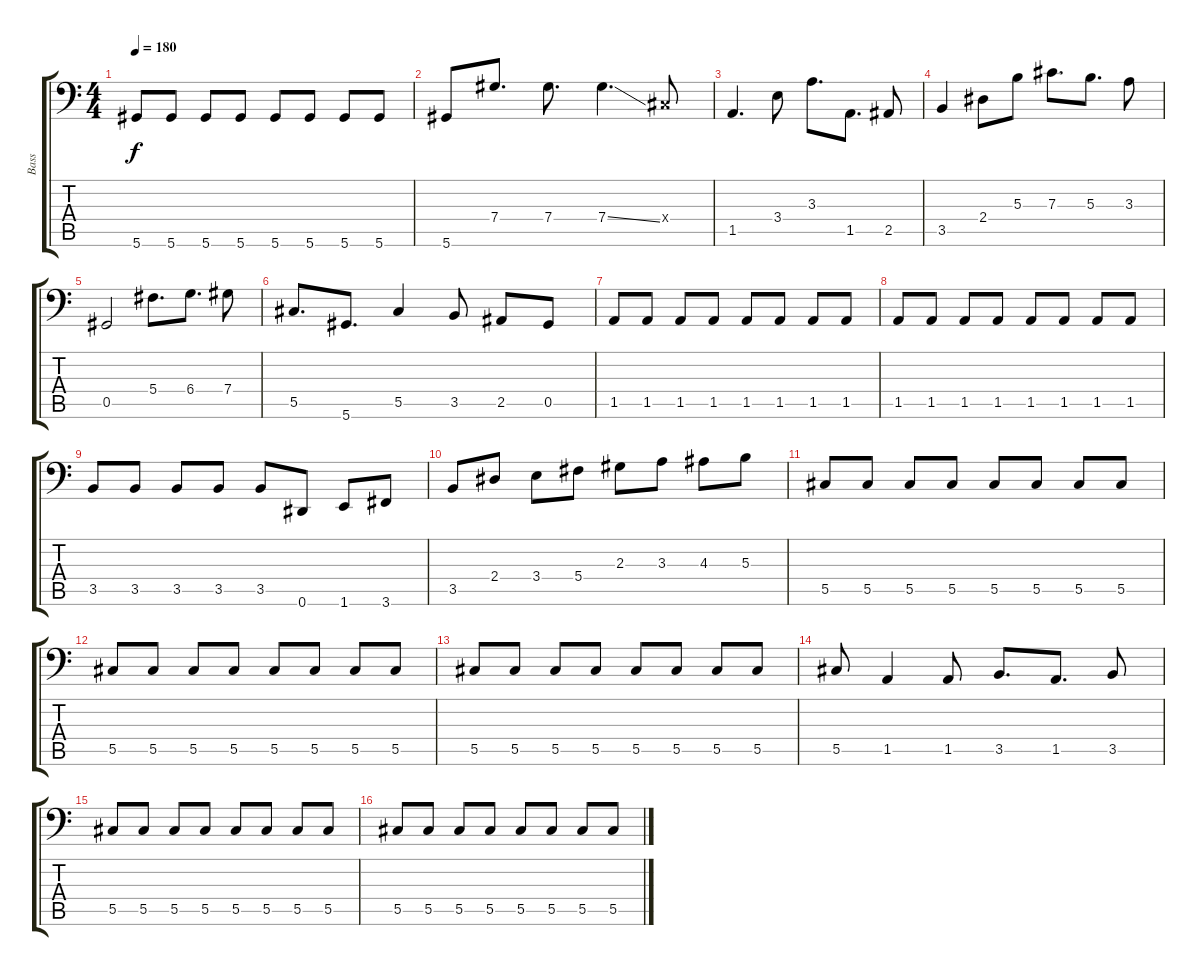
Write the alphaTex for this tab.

\track ("Bass" "Bass") {instrument electricbasspick}
\staff {score tabs}
\tuning (Eb3 Bb2 Gb2 Db2 Ab1 Eb1) {hide}
\ts (4 4)
\tempo 180
\clef f4
\ks c
5.6.8{dy f} 5.6.8 5.6.8 5.6.8 5.6.8 5.6.8 5.6.8 5.6.8 |
5.6.8 7.4.8{d} 7.4.8{d} 7.4{ss}.4{d} 0.4{x}.8 |
1.5.4{d} 3.4.8 3.3.8{d} 1.5.8{d} 2.5.8 |
3.5.4 2.4.8 5.3.8 7.3.8{d} 5.3.8{d} 3.3.8 |
0.5.2 5.4.8{d} 6.4.8{d} 7.4.8 |
5.5.8{d} 5.6.8{d} 5.5.4 3.5.8 2.5.8 0.5.8 |
1.5.8 1.5.8 1.5.8 1.5.8 1.5.8 1.5.8 1.5.8 1.5.8 |
1.5.8 1.5.8 1.5.8 1.5.8 1.5.8 1.5.8 1.5.8 1.5.8 |
3.5.8 3.5.8 3.5.8 3.5.8 3.5.8 0.6.8 1.6.8 3.6.8 |
3.5.8 2.4.8 3.4.8 5.4.8 2.3.8 3.3.8 4.3.8 5.3.8 |
5.5.8 5.5.8 5.5.8 5.5.8 5.5.8 5.5.8 5.5.8 5.5.8 |
5.5.8 5.5.8 5.5.8 5.5.8 5.5.8 5.5.8 5.5.8 5.5.8 |
5.5.8 5.5.8 5.5.8 5.5.8 5.5.8 5.5.8 5.5.8 5.5.8 |
5.5.8 1.5.4 1.5.8 3.5.8{d} 1.5.8{d} 3.5.8 |
5.5.8 5.5.8 5.5.8 5.5.8 5.5.8 5.5.8 5.5.8 5.5.8 |
5.5.8 5.5.8 5.5.8 5.5.8 5.5.8 5.5.8 5.5.8 5.5.8
